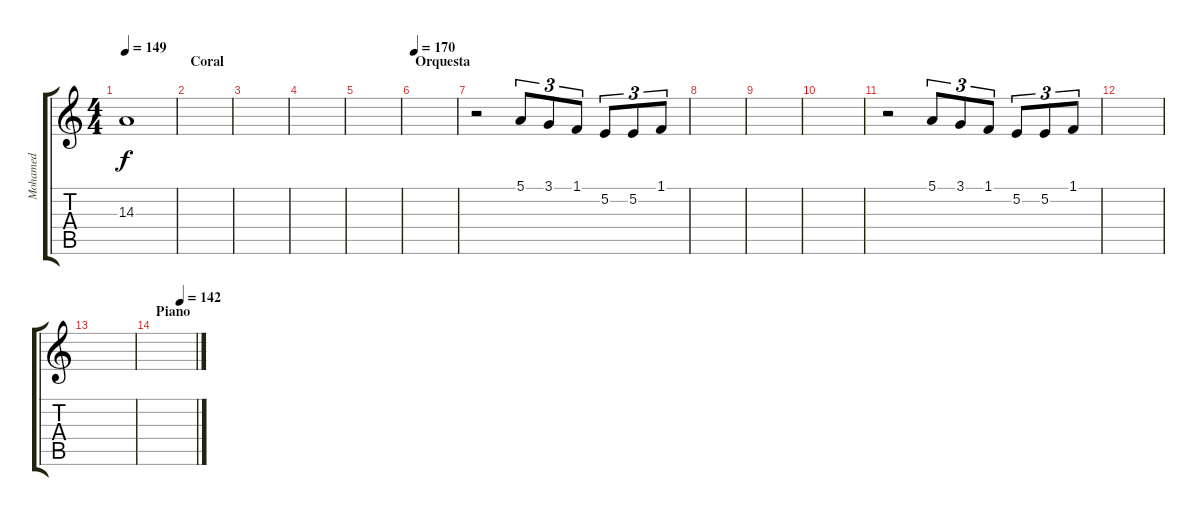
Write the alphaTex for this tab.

\track ("Mohamed" "Mohamed") {instrument violin}
\staff {score tabs}
\tuning (E4 B3 G3 D3 A2 E2) {hide}
\ts (4 4)
\tempo 149
\clef g2
\ks c
14.3.1{dy f} |
\section ("" "Coral")
|
|
|
|
\section ("" "Orquesta")
\tempo 170
|
r.2 5.1.8{tu (3 2) volume 15 instrument vibraphone} 3.1.8{tu (3 2)} 1.1.8{tu (3 2)} 5.2.8{tu (3 2)} 5.2.8{tu (3 2)} 1.1.8{tu (3 2)} |
|
|
|
r.2 5.1.8{tu (3 2)} 3.1.8{tu (3 2)} 1.1.8{tu (3 2)} 5.2.8{tu (3 2)} 5.2.8{tu (3 2)} 1.1.8{tu (3 2)} |
|
|
\section ("" "Piano")
\tempo (142 0.625)
